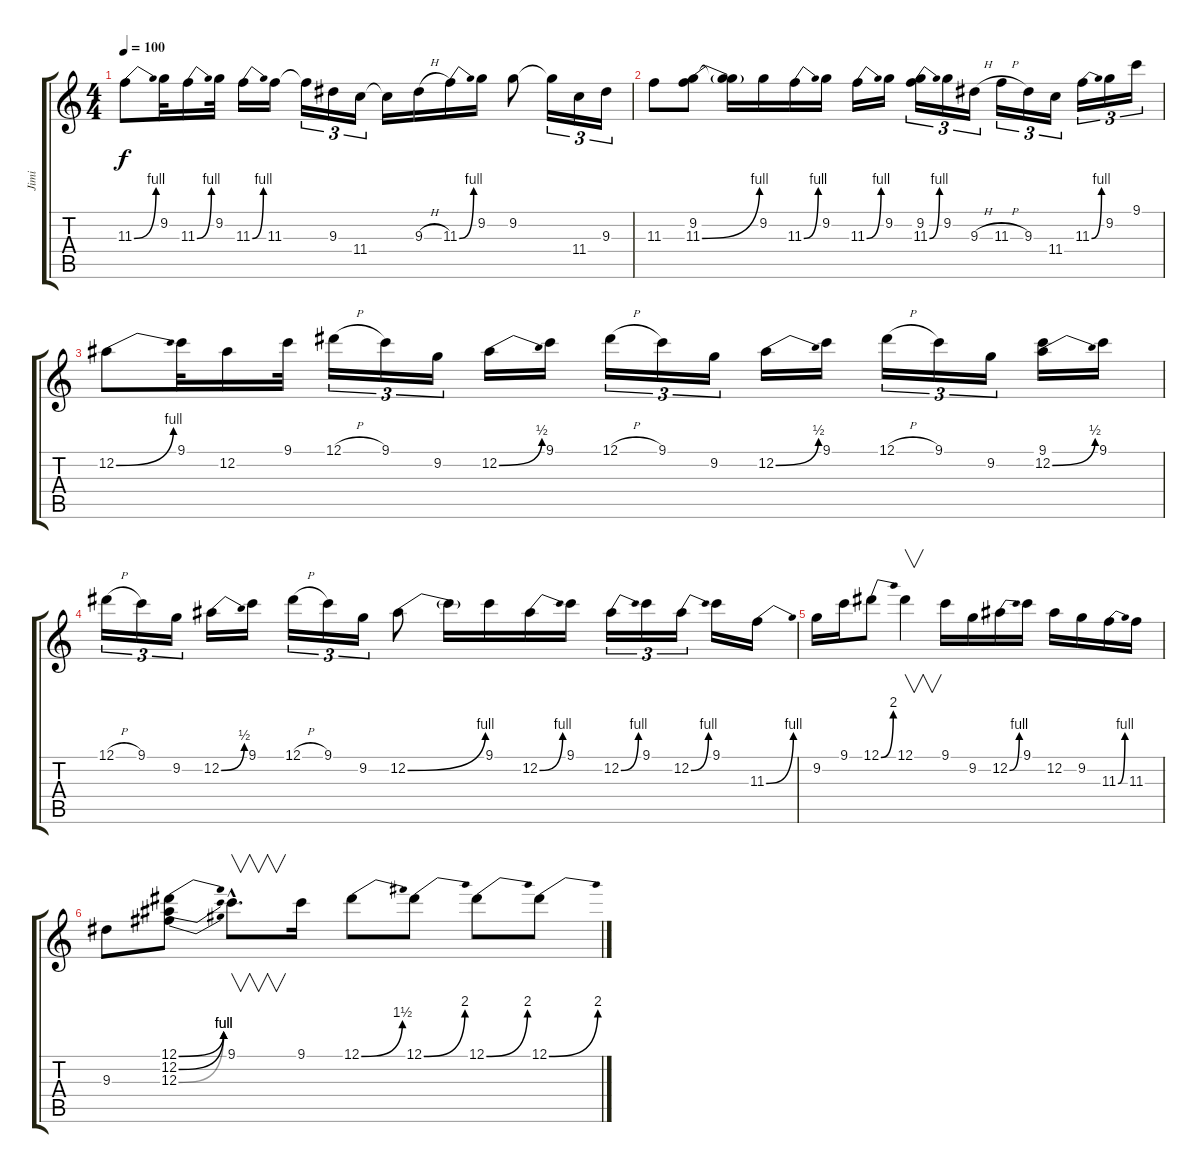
\track ("Jimi" "Jimi") {instrument overdrivenguitar}
\staff {score tabs}
\tuning (Eb4 Bb3 Gb3 Db3 Ab2 Eb2) {hide}
\ts (4 4)
\tempo 100
\clef g2
\ks c
11.3{be (bend 0 0 60 4)}.8{dy f} 9.2.32 11.3{be (bend 0 0 60 4)}.16 9.2.32 11.3{be (bend 0 0 60 4)}.16 11.3.16 11.3{t}.16{tu (3 2)} 9.3.16{tu (3 2)} 11.4.16{tu (3 2)} 11.4{t}.16 9.3{h}.16 11.3{be (bend 0 0 60 4)}.16 9.2.16 9.2.8 9.2{t}.16{tu (3 2)} 11.4.16{tu (3 2)} 9.3.16{tu (3 2)} |
11.3.8 (9.2 11.3{be (bend 0 0 60 4)}).8 (9.2{t} 11.3{t}).16 9.2.16 11.3{be (bend 0 0 60 4)}.16 9.2.16 11.3{be (bend 0 0 60 4)}.16 9.2.16 (9.2 11.3{be (bend 0 0 60 4)}).16{tu (3 2)} 9.2.16{tu (3 2)} 9.3{h}.16{tu (3 2)} 11.3{h}.16{tu (3 2)} 9.3.16{tu (3 2)} 11.4.16{tu (3 2)} 11.3{be (bend 0 0 60 4)}.16{tu (3 2)} 9.2.16{tu (3 2)} 9.1.16{tu (3 2)} |
12.2{be (bend 0 0 60 4)}.8 9.1.32 12.2.16 9.1.32 12.1{h}.16{tu (3 2)} 9.1.16{tu (3 2)} 9.2.16{tu (3 2)} 12.2{be (bend 0 0 60 2)}.16 9.1.16 12.1{h}.16{tu (3 2)} 9.1.16{tu (3 2)} 9.2.16{tu (3 2)} 12.2{be (bend 0 0 60 2)}.16 9.1.16 12.1{h}.16{tu (3 2)} 9.1.16{tu (3 2)} 9.2.16{tu (3 2)} (9.1 12.2{be (bend 0 0 60 2)}).16 9.1.16 |
12.1{h}.16{tu (3 2)} 9.1.16{tu (3 2)} 9.2.16{tu (3 2)} 12.2{be (bend 0 0 60 2)}.16 9.1.16 12.1{h}.16{tu (3 2)} 9.1.16{tu (3 2)} 9.2.16{tu (3 2)} 12.2{be (bend 0 0 60 4)}.8 12.2{t}.16 9.1.16 12.2{be (bend 0 0 60 4)}.16 9.1.16 12.2{be (bend 0 0 60 4)}.16{tu (3 2)} 9.1.16{tu (3 2)} 12.2{be (bend 0 0 60 4)}.16{tu (3 2)} 9.1.16 11.3{be (bend 0 0 60 4)}.16 |
9.2.16 9.1.16 12.1{be (bend 0 0 60 8)}.8 12.1.4{v} 9.1.16 9.2.16 12.2{be (bend 0 0 60 4)}.16 9.1.16 12.2.16 9.2.16 11.3{be (bend 0 0 60 4)}.16 11.3.16 |
9.3.8 (12.1{be (bend 0 0 60 4)} 12.2{be (bend 0 0 60 4)} 12.3{be (bend 0 0 60 4)}).8 9.1{hac}.8{v d} 9.1.16 12.1{be (bend 0 0 60 6)}.8 12.1{be (bend 0 0 60 8)}.8 12.1{be (bend 0 0 60 8)}.8 12.1{be (bend 0 0 60 8)}.8
